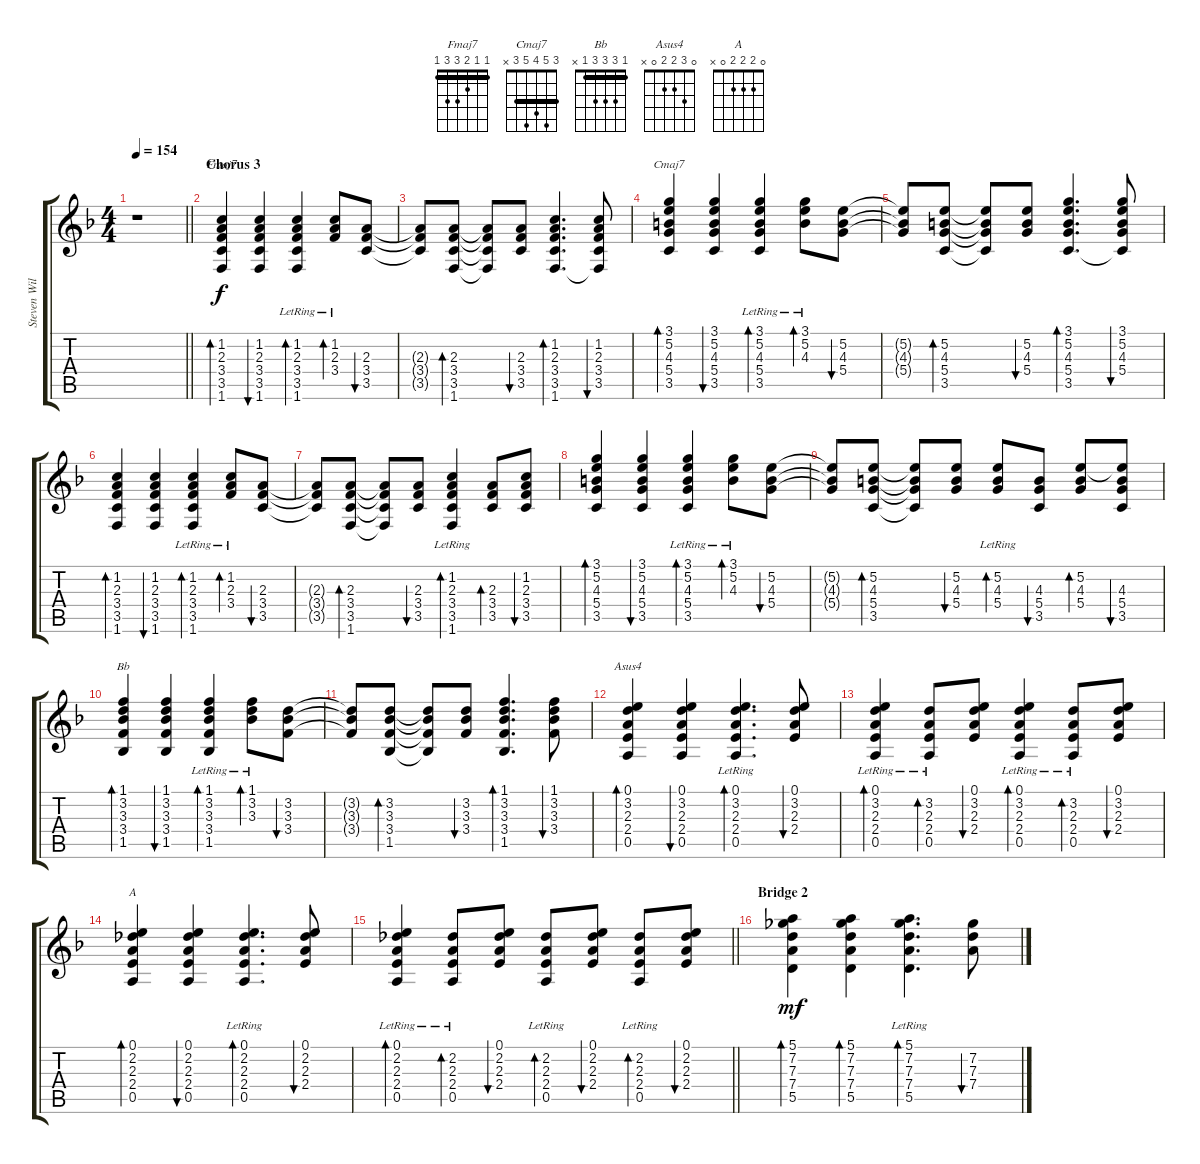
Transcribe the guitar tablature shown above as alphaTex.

\track ("Steven Wilson Acoustic Gtr. L" "Steven Wil") {instrument acousticguitarsteel}
\staff {score tabs}
\tuning (E4 B3 G3 D3 A2 E2) {hide}
\chord ("Fmaj7" 1 1 2 3 3 1) {barre 1}
\chord ("Cmaj7" 3 5 4 5 3 x) {barre 3}
\chord ("Bb" 1 3 3 3 1 x) {barre 1}
\chord ("Asus4" 0 3 2 2 0 x)
\chord ("A" 0 2 2 2 0 x)
\ts (4 4)
\tempo 154
\clef g2
\barLineRight lightlight
\ks dminor
r.1{dy f} |
\section ("" "Chorus 3")
(1.2 2.3 3.4 3.5 1.6).4{bd 60 ch "Fmaj7"} (1.2 2.3 3.4 3.5 1.6).4{bu 60} (1.2 2.3 3.4 3.5 1.6{lr}).4{bd 60} (1.2{lr} 2.3 3.4).8{bd 60} (2.3 3.4 3.5).8{bu 60} |
(2.3{t} 3.4{t} 3.5{t}).8 (2.3 3.4 3.5 1.6).8{bd 60} (2.3{t} 3.4{t} 3.5{t} 1.6{t}).8 (2.3 3.4 3.5).8{bu 60} (1.2 2.3 3.4 3.5 1.6).4{d bd 60} (1.2 2.3 3.4 3.5 1.6{t}).8{bu 60} |
(3.1 5.2 4.3 5.4 3.5).4{bd 60 ch "Cmaj7"} (3.1 5.2 4.3 5.4 3.5).4{bu 60} (3.1 5.2 4.3 5.4 3.5{lr}).4{bd 60} (3.1{lr} 5.2 4.3).8{bd 60} (5.2 4.3 5.4).8{bu 60} |
(5.2{t} 4.3{t} 5.4{t}).8 (5.2 4.3 5.4 3.5).8{bd 60} (5.2{t} 4.3{t} 5.4{t} 3.5{t}).8 (5.2 4.3 5.4).8{bu 60} (3.1 5.2 4.3 5.4 3.5).4{d bd 60} (3.1 5.2 4.3 5.4 3.5{t}).8{bu 60} |
(1.2 2.3 3.4 3.5 1.6).4{bd 60} (1.2 2.3 3.4 3.5 1.6).4{bu 60} (1.2 2.3 3.4 3.5 1.6{lr}).4{bd 60} (1.2{lr} 2.3 3.4).8{bd 60} (2.3 3.4 3.5).8{bu 60} |
(2.3{t} 3.4{t} 3.5{t}).8 (2.3 3.4 3.5 1.6).8{bd 60} (2.3{t} 3.4{t} 3.5{t} 1.6{t}).8 (2.3 3.4 3.5).8{bu 60} (1.2{lr} 2.3 3.4 3.5 1.6).4{bd 60} (2.3 3.4 3.5).8{bd 60} (1.2 2.3 3.4 3.5).8{bu 60} |
(3.1 5.2 4.3 5.4 3.5).4{bd 60} (3.1 5.2 4.3 5.4 3.5).4{bu 60} (3.1 5.2 4.3 5.4 3.5{lr}).4{bd 60} (3.1{lr} 5.2 4.3).8{bd 60} (5.2 4.3 5.4).8{bu 60} |
(5.2{t} 4.3{t} 5.4{t}).8 (5.2 4.3 5.4 3.5).8{bd 60} (5.2{t} 4.3{t} 5.4{t} 3.5{t}).8 (5.2 4.3 5.4).8{bu 60} (5.2{lr} 4.3 5.4).8{bd 60} (4.3 5.4 3.5).8{bu 60} (5.2 4.3 5.4).8{bd 60} (5.2{t} 4.3 5.4 3.5).8{bu 60} |
(1.1 3.2 3.3 3.4 1.5).4{bd 60 ch "Bb"} (1.1 3.2 3.3 3.4 1.5).4{bu 60} (1.1 3.2 3.3 3.4 1.5{lr}).4{bd 60} (1.1{lr} 3.2 3.3).8{bd 60} (3.2 3.3 3.4).8{bu 60} |
(3.2{t} 3.3{t} 3.4{t}).8 (3.2 3.3 3.4 1.5).8{bd 60} (3.2{t} 3.3{t} 3.4{t} 1.5{t}).8 (3.2 3.3 3.4).8{bu 60} (1.1 3.2 3.3 3.4 1.5).4{d bd 60} (1.1 3.2 3.3 3.4).8{bu 60} |
(0.1 3.2 2.3 2.4 0.5).4{bd 60 ch "Asus4"} (0.1 3.2 2.3 2.4 0.5).4{bu 60} (0.1 3.2 2.3 2.4 0.5{lr}).4{d bd 60} (0.1 3.2 2.3 2.4).8{bu 60} |
(0.1{lr} 3.2 2.3 2.4 0.5).4{bd 60} (3.2 2.3 2.4 0.5{lr}).8{bd 60} (0.1 3.2 2.3 2.4).8{bu 60} (0.1{lr} 3.2 2.3 2.4 0.5).4{bd 60} (3.2 2.3 2.4 0.5{lr}).8{bd 60} (0.1 3.2 2.3 2.4).8{bu 60} |
(0.1 2.2 2.3 2.4 0.5).4{bd 60 ch "A"} (0.1 2.2 2.3 2.4 0.5).4{bu 60} (0.1 2.2 2.3 2.4 0.5{lr}).4{d bd 60} (0.1 2.2 2.3 2.4).8{bu 60} |
\barLineRight lightlight
(0.1{lr} 2.2 2.3 2.4 0.5).4{bd 60} (2.2 2.3 2.4 0.5{lr}).8{bd 60} (0.1 2.2 2.3 2.4).8{bu 60} (2.2 2.3 2.4 0.5{lr}).8{bd 60} (0.1 2.2 2.3 2.4).8{bu 60} (2.2 2.3 2.4 0.5{lr}).8{bd 60} (0.1 2.2 2.3 2.4).8{bu 60} |
\section ("" "Bridge 2")
(5.1 7.2 7.3 7.4 5.5).4{bd 60 dy mf volume 11} (5.1 7.2 7.3 7.4 5.5).4{bd 60} (5.1{lr} 7.2 7.3 7.4 5.5{lr}).4{d bd 60} (7.2 7.3 7.4).8{bu 60}
